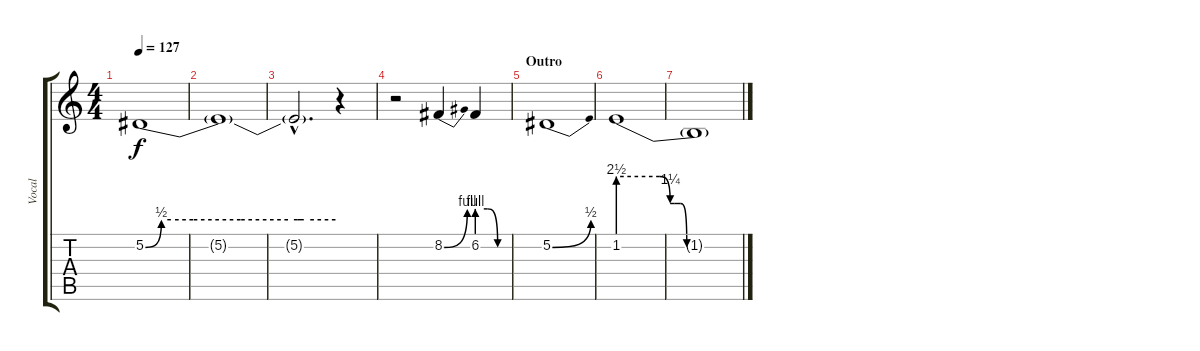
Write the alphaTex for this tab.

\track ("Vocal" "Vocal") {instrument frenchhorn}
\staff {score tabs}
\tuning (Eb4 Bb3 Gb3 Db3 Ab2 Eb2) {hide}
\ts (4 4)
\tempo 127
\clef g2
\ks c
5.2{be (custom 0 0 5 2 8 2 15 2 30 2 45 2 48 2 50 2 60 2)}.1{dy f} |
5.2{t}.1 |
5.2{hac t}.2{d} r.4 |
r.2 8.2{be (bend 0 0 60 4)}.4 6.2{be (custom 0 4 20 4 40 0 60 0)}.4 |
\section ("" "Outro")
5.2{be (bend 0 0 60 2)}.1 |
1.2{be (custom 0 10 20 10 25 5 27 5 30 5 33 0 35 0 38 0 45 0 60 0)}.1 |
1.2{t}.1
